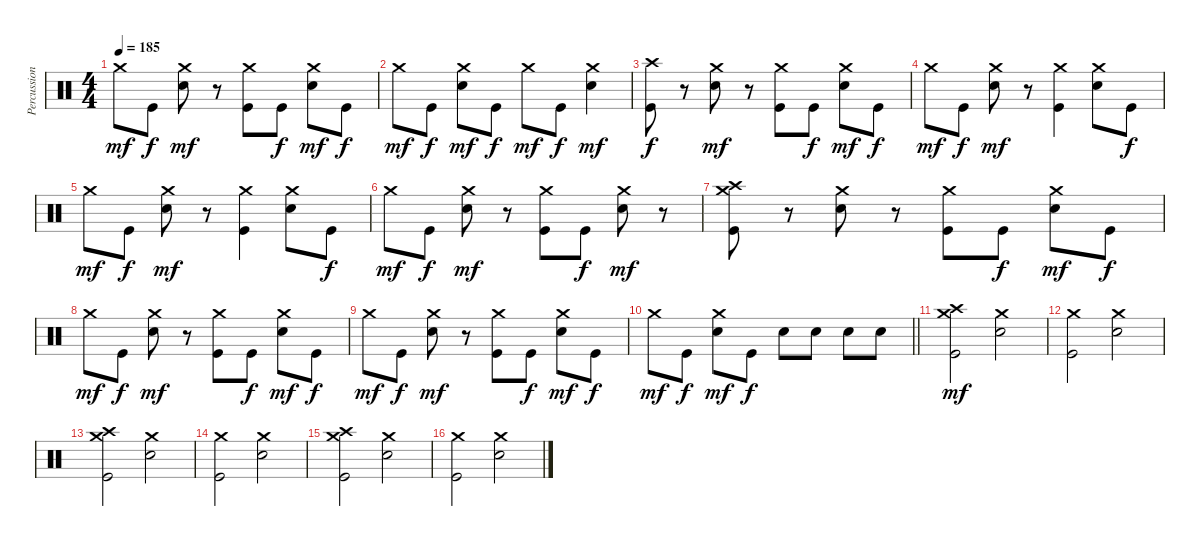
\track ("Percussion" "Percussion") {instrument percussion}
\staff {score}
\articulation defaults
\ts (4 4)
\tempo 185
\clef neutral
\ks c "Crash medium (hit)".8{dy mf} "Kick (hit)".8{dy f}
("Electric Snare (hit)" "Crash medium (hit)").8{dy mf} r.8 ("Kick (hit)" "Crash medium (hit)").8 "Kick (hit)".8{dy f} ("Electric Snare (hit)" "Crash medium (hit)").8{dy mf} "Kick (hit)".8{dy f} |
"Crash medium (hit)".8{dy mf} "Kick (hit)".8{dy f} ("Electric Snare (hit)" "Crash medium (hit)").8{dy mf} "Kick (hit)".8{dy f} "Crash medium (hit)".8{dy mf} "Kick (hit)".8{dy f} ("Electric Snare (hit)" "Crash medium (hit)").4{dy mf} |
("Kick (hit)" "Crash high (hit)").8{dy f} r.8 ("Electric Snare (hit)" "Crash medium (hit)").8{dy mf} r.8 ("Kick (hit)" "Crash medium (hit)").8 "Kick (hit)".8{dy f} ("Electric Snare (hit)" "Crash medium (hit)").8{dy mf} "Kick (hit)".8{dy f} |
"Crash medium (hit)".8{dy mf} "Kick (hit)".8{dy f} ("Electric Snare (hit)" "Crash medium (hit)").8{dy mf} r.8 ("Kick (hit)" "Crash medium (hit)").4 ("Electric Snare (hit)" "Crash medium (hit)").8 "Kick (hit)".8{dy f} |
"Crash medium (hit)".8{dy mf} "Kick (hit)".8{dy f} ("Electric Snare (hit)" "Crash medium (hit)").8{dy mf} r.8 ("Kick (hit)" "Crash medium (hit)").4 ("Electric Snare (hit)" "Crash medium (hit)").8 "Kick (hit)".8{dy f} |
"Crash medium (hit)".8{dy mf} "Kick (hit)".8{dy f} ("Electric Snare (hit)" "Crash medium (hit)").8{dy mf} r.8 ("Kick (hit)" "Crash medium (hit)").8 "Kick (hit)".8{dy f} ("Electric Snare (hit)" "Crash medium (hit)").8{dy mf} r.8 |
("Kick (hit)" "Crash medium (hit)" "Crash high (hit)").8 r.8 ("Electric Snare (hit)" "Crash medium (hit)").8 r.8 ("Kick (hit)" "Crash medium (hit)").8 "Kick (hit)".8{dy f} ("Electric Snare (hit)" "Crash medium (hit)").8{dy mf} "Kick (hit)".8{dy f} |
"Crash medium (hit)".8{dy mf} "Kick (hit)".8{dy f} ("Electric Snare (hit)" "Crash medium (hit)").8{dy mf} r.8 ("Kick (hit)" "Crash medium (hit)").8 "Kick (hit)".8{dy f} ("Electric Snare (hit)" "Crash medium (hit)").8{dy mf} "Kick (hit)".8{dy f} |
"Crash medium (hit)".8{dy mf} "Kick (hit)".8{dy f} ("Electric Snare (hit)" "Crash medium (hit)").8{dy mf} r.8 ("Kick (hit)" "Crash medium (hit)").8 "Kick (hit)".8{dy f} ("Electric Snare (hit)" "Crash medium (hit)").8{dy mf} "Kick (hit)".8{dy f} |
\barLineRight lightlight "Crash medium (hit)".8{dy mf} "Kick (hit)".8{dy f}
("Electric Snare (hit)" "Crash medium (hit)").8{dy mf} "Kick (hit)".8{dy f} "Electric Snare (hit)".8 "Electric Snare (hit)".8 "Electric Snare (hit)".8 "Electric Snare (hit)".8 |
("Kick (hit)" "Crash medium (hit)" "Crash high (hit)").2{dy mf} ("Electric Snare (hit)" "Crash medium (hit)").2 |
("Kick (hit)" "Crash medium (hit)").2 ("Electric Snare (hit)" "Crash medium (hit)").2 |
("Kick (hit)" "Crash medium (hit)" "Crash high (hit)").2 ("Electric Snare (hit)" "Crash medium (hit)").2 |
("Kick (hit)" "Crash medium (hit)").2 ("Electric Snare (hit)" "Crash medium (hit)").2 |
("Kick (hit)" "Crash medium (hit)" "Crash high (hit)").2 ("Electric Snare (hit)" "Crash medium (hit)").2 |
("Kick (hit)" "Crash medium (hit)").2 ("Electric Snare (hit)" "Crash medium (hit)").2
